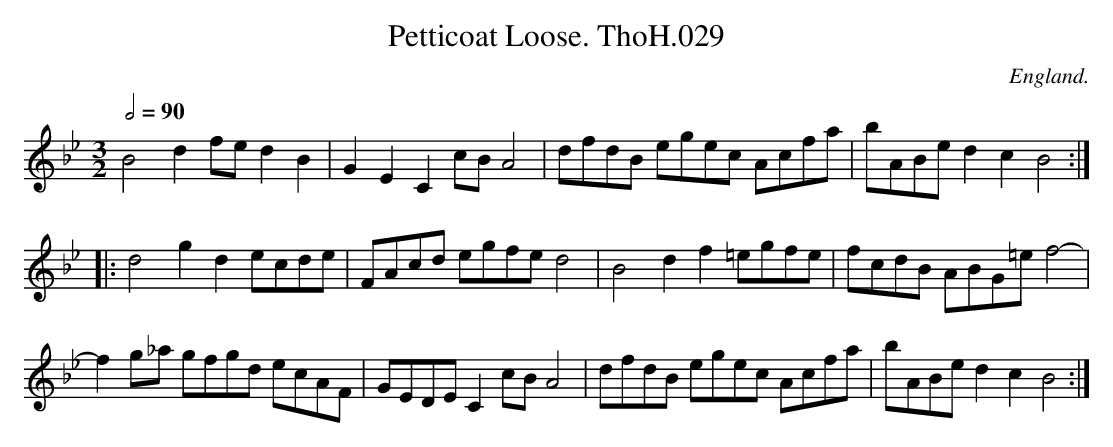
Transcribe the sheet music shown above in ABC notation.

X:1
T:Petticoat Loose. ThoH.029
Q:1/2=90
M:3/2
L:1/8
O:England.
K:Bb
B4d2fed2B2|G2E2C2cBA4|dfdB egec Acfa|bABed2c2B4:|
|:d4g2d2ecde|FAcd egfed4|B4d2f2=egfe|fcdB ABG=ef4-|
f2g_a gfgd ecAF|GEDEC2cBA4|dfdB egec Acfa|bABed2c2B4:|
